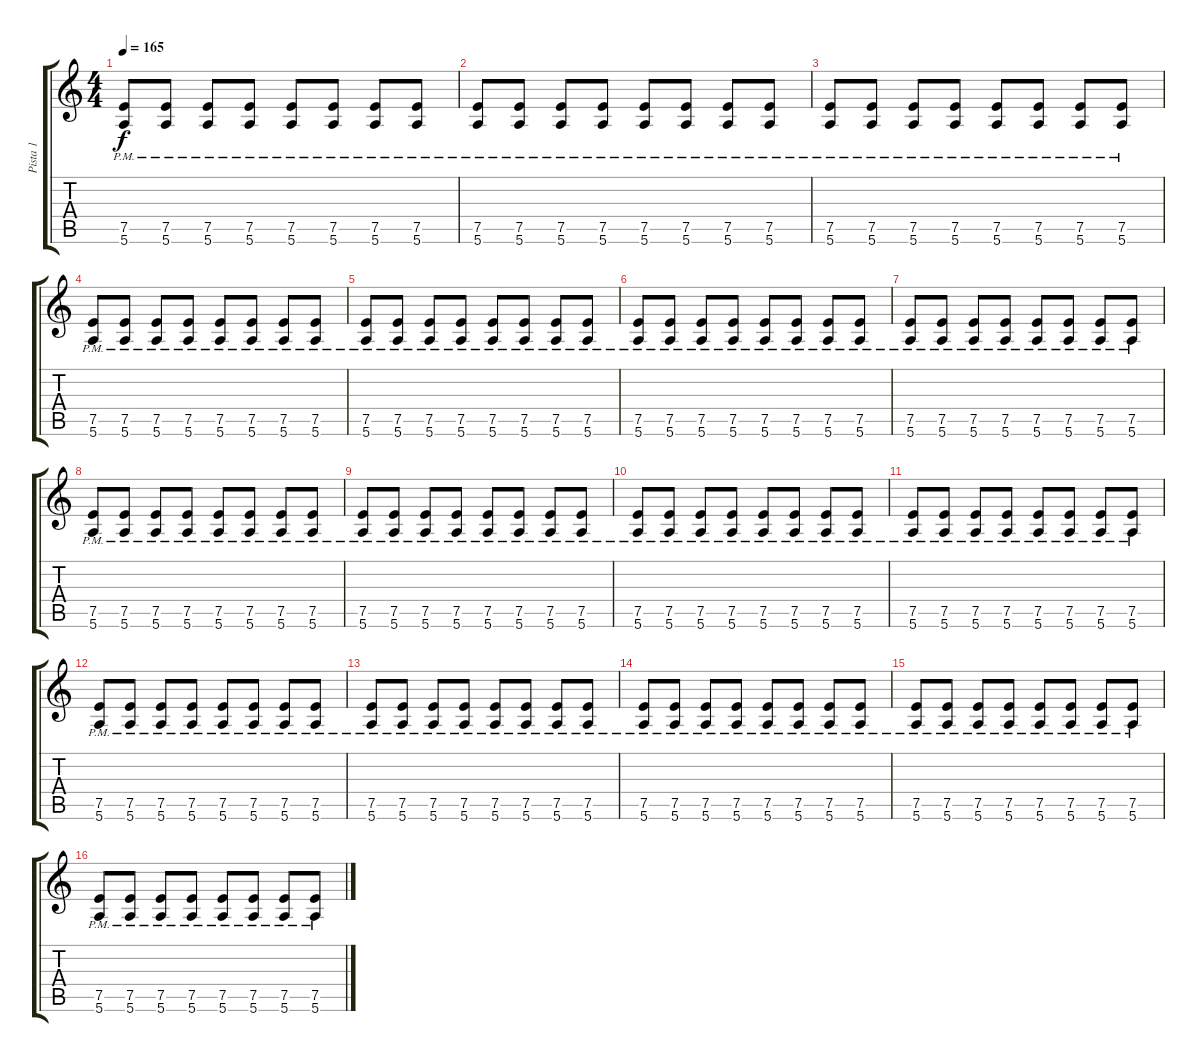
\track ("Pista 1" "Pista 1") {instrument overdrivenguitar}
\staff {score tabs}
\tuning (E4 B3 G3 D3 A2 E2) {hide}
\ts (4 4)
\tempo 165
\clef g2
\ks c
(7.5{pm} 5.6{pm}).8{dy f} (7.5{pm} 5.6{pm}).8 (7.5{pm} 5.6{pm}).8 (7.5{pm} 5.6{pm}).8 (7.5{pm} 5.6{pm}).8 (7.5{pm} 5.6{pm}).8 (7.5{pm} 5.6{pm}).8 (7.5{pm} 5.6{pm}).8 |
(7.5{pm} 5.6{pm}).8 (7.5{pm} 5.6{pm}).8 (7.5{pm} 5.6{pm}).8 (7.5{pm} 5.6{pm}).8 (7.5{pm} 5.6{pm}).8 (7.5{pm} 5.6{pm}).8 (7.5{pm} 5.6{pm}).8 (7.5{pm} 5.6{pm}).8 |
(7.5{pm} 5.6{pm}).8 (7.5{pm} 5.6{pm}).8 (7.5{pm} 5.6{pm}).8 (7.5{pm} 5.6{pm}).8 (7.5{pm} 5.6{pm}).8 (7.5{pm} 5.6{pm}).8 (7.5{pm} 5.6{pm}).8 (7.5{pm} 5.6{pm}).8 |
(7.5{pm} 5.6{pm}).8 (7.5{pm} 5.6{pm}).8 (7.5{pm} 5.6{pm}).8 (7.5{pm} 5.6{pm}).8 (7.5{pm} 5.6{pm}).8 (7.5{pm} 5.6{pm}).8 (7.5{pm} 5.6{pm}).8 (7.5{pm} 5.6{pm}).8 |
(7.5{pm} 5.6{pm}).8 (7.5{pm} 5.6{pm}).8 (7.5{pm} 5.6{pm}).8 (7.5{pm} 5.6{pm}).8 (7.5{pm} 5.6{pm}).8 (7.5{pm} 5.6{pm}).8 (7.5{pm} 5.6{pm}).8 (7.5{pm} 5.6{pm}).8 |
(7.5{pm} 5.6{pm}).8 (7.5{pm} 5.6{pm}).8 (7.5{pm} 5.6{pm}).8 (7.5{pm} 5.6{pm}).8 (7.5{pm} 5.6{pm}).8 (7.5{pm} 5.6{pm}).8 (7.5{pm} 5.6{pm}).8 (7.5{pm} 5.6{pm}).8 |
(7.5{pm} 5.6{pm}).8 (7.5{pm} 5.6{pm}).8 (7.5{pm} 5.6{pm}).8 (7.5{pm} 5.6{pm}).8 (7.5{pm} 5.6{pm}).8 (7.5{pm} 5.6{pm}).8 (7.5{pm} 5.6{pm}).8 (7.5{pm} 5.6{pm}).8 |
(7.5{pm} 5.6{pm}).8 (7.5{pm} 5.6{pm}).8 (7.5{pm} 5.6{pm}).8 (7.5{pm} 5.6{pm}).8 (7.5{pm} 5.6{pm}).8 (7.5{pm} 5.6{pm}).8 (7.5{pm} 5.6{pm}).8 (7.5{pm} 5.6{pm}).8 |
(7.5{pm} 5.6{pm}).8 (7.5{pm} 5.6{pm}).8 (7.5{pm} 5.6{pm}).8 (7.5{pm} 5.6{pm}).8 (7.5{pm} 5.6{pm}).8 (7.5{pm} 5.6{pm}).8 (7.5{pm} 5.6{pm}).8 (7.5{pm} 5.6{pm}).8 |
(7.5{pm} 5.6{pm}).8 (7.5{pm} 5.6{pm}).8 (7.5{pm} 5.6{pm}).8 (7.5{pm} 5.6{pm}).8 (7.5{pm} 5.6{pm}).8 (7.5{pm} 5.6{pm}).8 (7.5{pm} 5.6{pm}).8 (7.5{pm} 5.6{pm}).8 |
(7.5{pm} 5.6{pm}).8 (7.5{pm} 5.6{pm}).8 (7.5{pm} 5.6{pm}).8 (7.5{pm} 5.6{pm}).8 (7.5{pm} 5.6{pm}).8 (7.5{pm} 5.6{pm}).8 (7.5{pm} 5.6{pm}).8 (7.5{pm} 5.6{pm}).8 |
(7.5{pm} 5.6{pm}).8 (7.5{pm} 5.6{pm}).8 (7.5{pm} 5.6{pm}).8 (7.5{pm} 5.6{pm}).8 (7.5{pm} 5.6{pm}).8 (7.5{pm} 5.6{pm}).8 (7.5{pm} 5.6{pm}).8 (7.5{pm} 5.6{pm}).8 |
(7.5{pm} 5.6{pm}).8 (7.5{pm} 5.6{pm}).8 (7.5{pm} 5.6{pm}).8 (7.5{pm} 5.6{pm}).8 (7.5{pm} 5.6{pm}).8 (7.5{pm} 5.6{pm}).8 (7.5{pm} 5.6{pm}).8 (7.5{pm} 5.6{pm}).8 |
(7.5{pm} 5.6{pm}).8 (7.5{pm} 5.6{pm}).8 (7.5{pm} 5.6{pm}).8 (7.5{pm} 5.6{pm}).8 (7.5{pm} 5.6{pm}).8 (7.5{pm} 5.6{pm}).8 (7.5{pm} 5.6{pm}).8 (7.5{pm} 5.6{pm}).8 |
(7.5{pm} 5.6{pm}).8 (7.5{pm} 5.6{pm}).8 (7.5{pm} 5.6{pm}).8 (7.5{pm} 5.6{pm}).8 (7.5{pm} 5.6{pm}).8 (7.5{pm} 5.6{pm}).8 (7.5{pm} 5.6{pm}).8 (7.5{pm} 5.6{pm}).8 |
(7.5{pm} 5.6{pm}).8 (7.5{pm} 5.6{pm}).8 (7.5{pm} 5.6{pm}).8 (7.5{pm} 5.6{pm}).8 (7.5{pm} 5.6{pm}).8 (7.5{pm} 5.6{pm}).8 (7.5{pm} 5.6{pm}).8 (7.5{pm} 5.6{pm}).8
